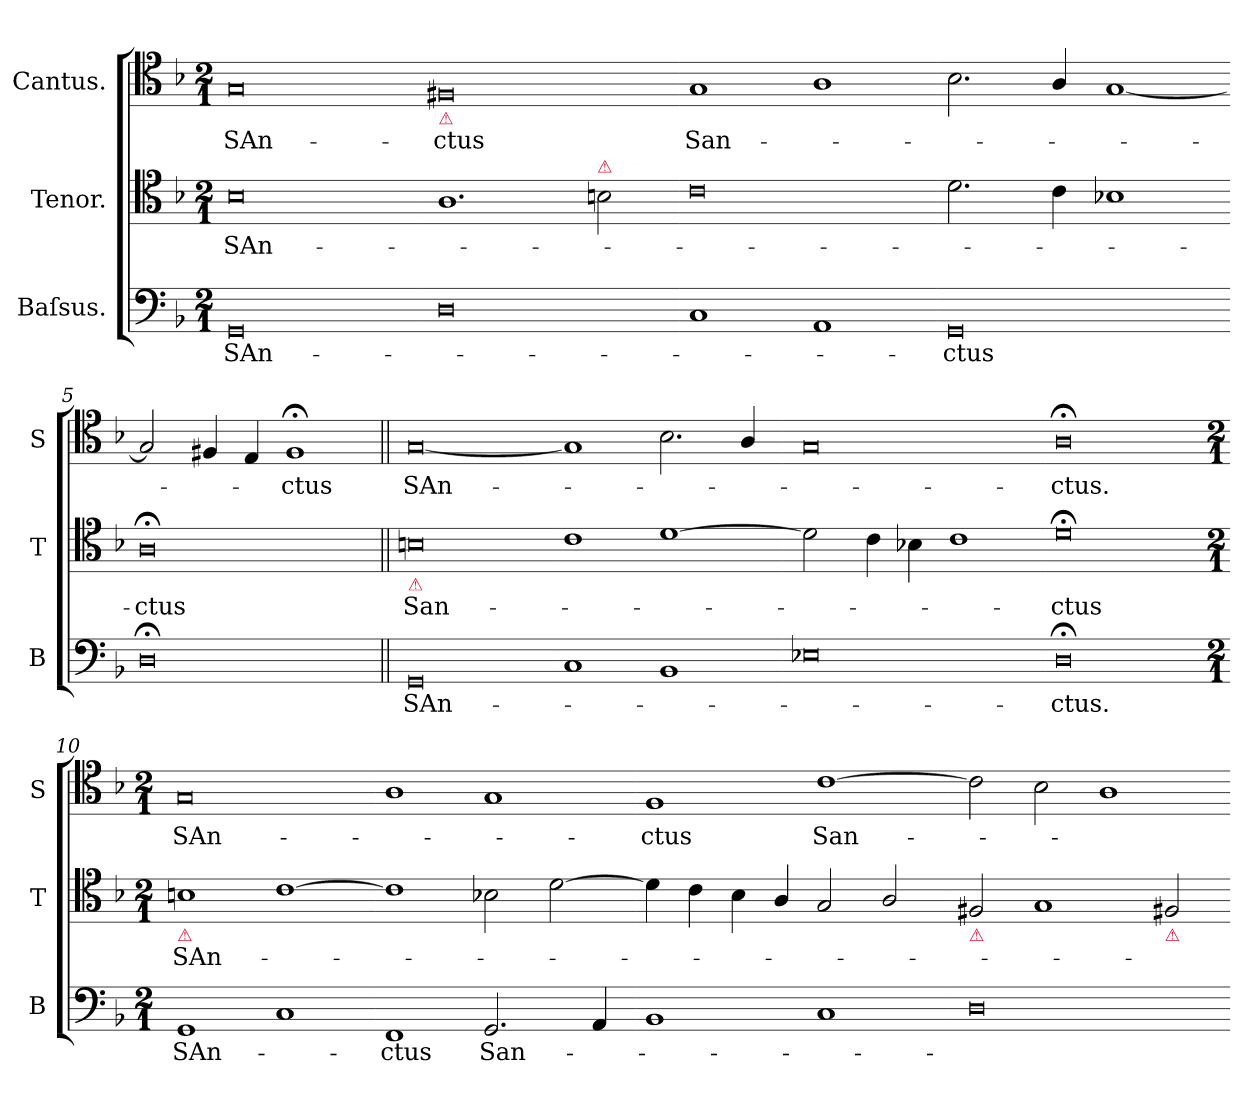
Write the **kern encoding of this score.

**kern	**text	**kern	**text	**kern	**text
*part3	*part3	*part2	*part2	*part1	*part1
*staff3	*staff3	*staff2	*staff2	*staff1	*staff1
*I"Baſsus.	*	*I"Tenor.	*	*I"Cantus.	*
*I'B	*	*I'T	*	*I'S	*
*clefF4	*	*clefC4	*	*clefC4	*
*k[b-]	*	*k[b-]	*	*k[b-]	*
*M2/1	*	*M2/1	*	*M2/1	*
=1	=1	=1	=1	=1	=1
0GG	SAn-	0B-	SAn-	0G	SAn-
=2-	=2-	=2-	=2-	=2-	=2-
!	!	!	!	!LO:TX:b:color=crimson:t=⚠	!
0D	.	1.A	.	0F#X	-ctus
!	!	!LO:TX:a:color=crimson:t=⚠	!	!	!
.	.	2Bn\	.	.	.
=3-	=3-	=3-	=3-	=3-	=3-
1C	.	0c	.	1G	San-
1AA	.	.	.	1A	.
=4-	=4-	=4-	=4-	=4-	=4-
0GG	-ctus	2.d\	.	2.B-\	.
.	.	4c\	.	4A/	.
.	.	1B-X	.	[1G	.
=5-	=5-	=5-	=5-	=5-	=5-
0D;<;	.	0A;<;	-ctus	2G]	.
.	.	.	.	4F#X/	.
.	.	.	.	4E/	.
.	.	.	.	1F#;<;	-ctus
=6||	=6||	=6||	=6||	=6||	=6||
!	!	!LO:TX:b:color=crimson:t=⚠	!	!	!
0GG	SAn-	0Bn	San-	[0G	SAn-
=7-	=7-	=7-	=7-	=7-	=7-
1C	.	1c	.	1G]	.
1BB-	.	[1d	.	2.B-\	.
.	.	.	.	4A/	.
=8-	=8-	=8-	=8-	=8-	=8-
0E-X	.	2d]	.	0G	.
.	.	4c\	.	.	.
.	.	4B-X\	.	.	.
.	.	1c	.	.	.
=9-	=9-	=9-	=9-	=9-	=9-
0D;<;	-ctus.	0d;<;	-ctus	0A;<;	-ctus.
=10-	=10-	=10-	=10-	=10-	=10-
*M2/1	*	*M2/1	*	*M2/1	*
!	!	!LO:TX:b:color=crimson:t=⚠	!	!	!
1GG	SAn-	1Bn	SAn-	0G	SAn-
1C	.	[1c	.	.	.
=11-	=11-	=11-	=11-	=11-	=11-
1FF	-ctus	1c]	.	1A	.
2.GG/	San-	2B-X\	.	1G	.
.	.	[2d\	.	.	.
4AA/	.	.	.	.	.
=12-	=12-	=12-	=12-	=12-	=12-
1BB-	.	4d\]	.	1F	ctus
.	.	4c\	.	.	.
.	.	4B-\	.	.	.
.	.	4A/	.	.	.
1C	.	2G/	.	[1c	San-
.	.	2A/	.	.	.
=13-	=13-	=13-	=13-	=13-	=13-
!	!	!LO:TX:b:color=crimson:t=⚠	!	!	!
0D	.	2F#X/	.	2c]	.
.	.	1G	.	2B-\	.
.	.	.	.	1A	.
!	!	!LO:TX:b:color=crimson:t=⚠	!	!	!
.	.	2F#X/	.	.	.
=-	=-	=-	=-	=-	=-
*-	*-	*-	*-	*-	*-
